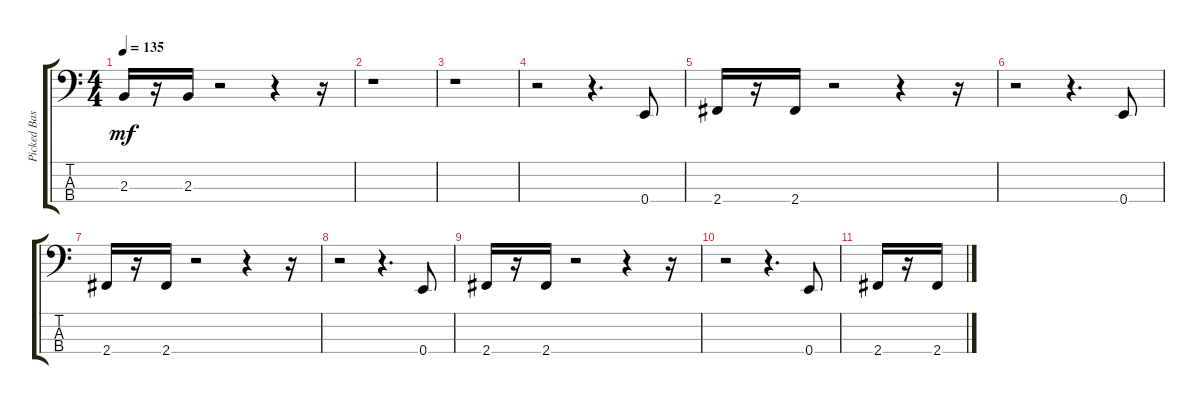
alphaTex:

\track ("Picked Bass" "Picked Bas") {instrument electricbasspick}
\staff {score tabs}
\tuning (G2 D2 A1 E1) {hide}
\ts (4 4)
\tempo 135
\clef f4
\ks c
2.3.16{dy mf} r.16 2.3.16 r.2 r.4 r.16 |
r.1 |
r.1 |
r.2 r.4{d} 0.4.8 |
2.4.16 r.16 2.4.16 r.2 r.4 r.16 |
r.2 r.4{d} 0.4.8 |
2.4.16 r.16 2.4.16 r.2 r.4 r.16 |
r.2 r.4{d} 0.4.8 |
2.4.16 r.16 2.4.16 r.2 r.4 r.16 |
r.2 r.4{d} 0.4.8 |
2.4.16 r.16 2.4.16
